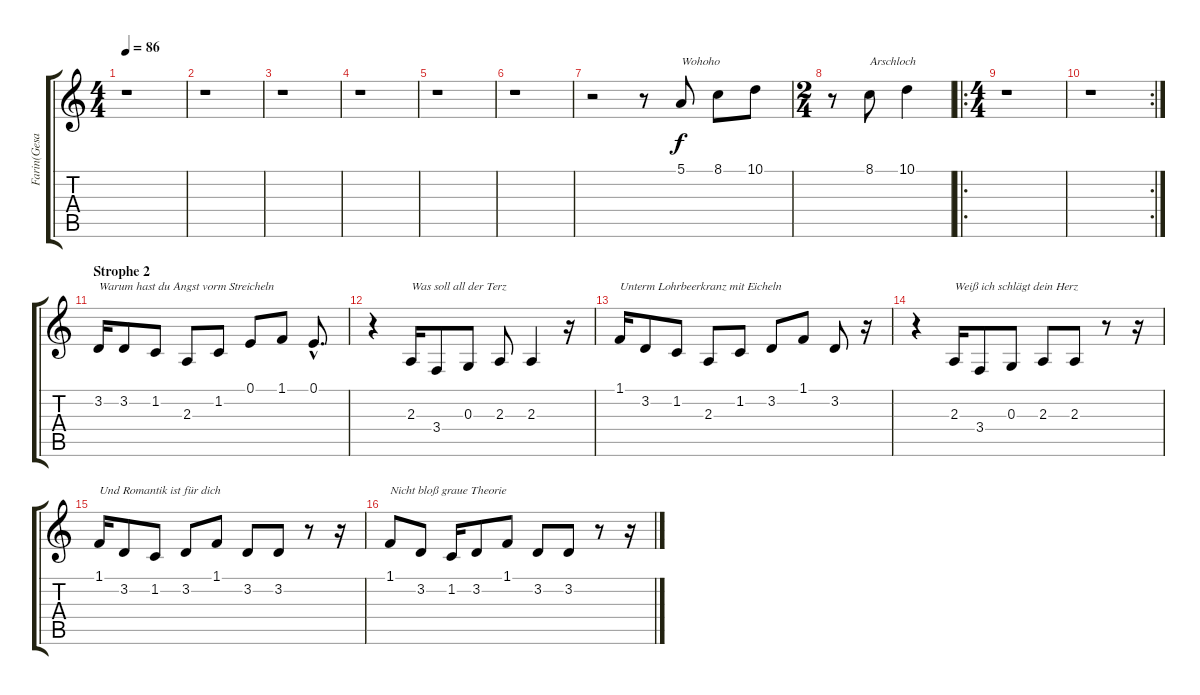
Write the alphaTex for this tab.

\track ("Farin(Gesang)" "Farin(Gesa") {instrument lead8bassandlead}
\staff {score tabs}
\tuning (E4 B3 G3 D3 A2 E2) {hide}
\ts (4 4)
\tempo 86
\clef g2
\ks c
r.1{dy f} |
r.1 |
r.1 |
r.1 |
r.1 |
r.1 |
r.2 r.8 5.1.8{txt "Wohoho"} 8.1.8 10.1.8 |
\ts (2 4)
r.8 8.1.8{txt "Arschloch"} 10.1.4 |
\ro
\ts (4 4)
r.1 |
\rc 2
r.1 |
\section ("" "Strophe 2")
3.2.16{txt "Warum hast du Angst vorm Streicheln"} 3.2.8 1.2.8 2.3.8 1.2.8 0.1.8 1.1.8 0.1{hac}.8{d} |
r.4 2.3.16{txt "Was soll all der Terz"} 3.4.8 0.3.8 2.3.8 2.3.4 r.16 |
1.1.16{txt "Unterm Lohrbeerkranz mit Eicheln"} 3.2.8 1.2.8 2.3.8 1.2.8 3.2.8 1.1.8 3.2.8 r.16 |
r.4 2.3.16{txt "Weiß ich schlägt dein Herz"} 3.4.8 0.3.8 2.3.8 2.3.8 r.8 r.16 |
1.1.16{txt "Und Romantik ist für dich"} 3.2.8 1.2.8 3.2.8 1.1.8 3.2.8 3.2.8 r.8 r.16 |
1.1.8{txt "Nicht bloß graue Theorie"} 3.2.8 1.2.16 3.2.8 1.1.8 3.2.8 3.2.8 r.8 r.16
